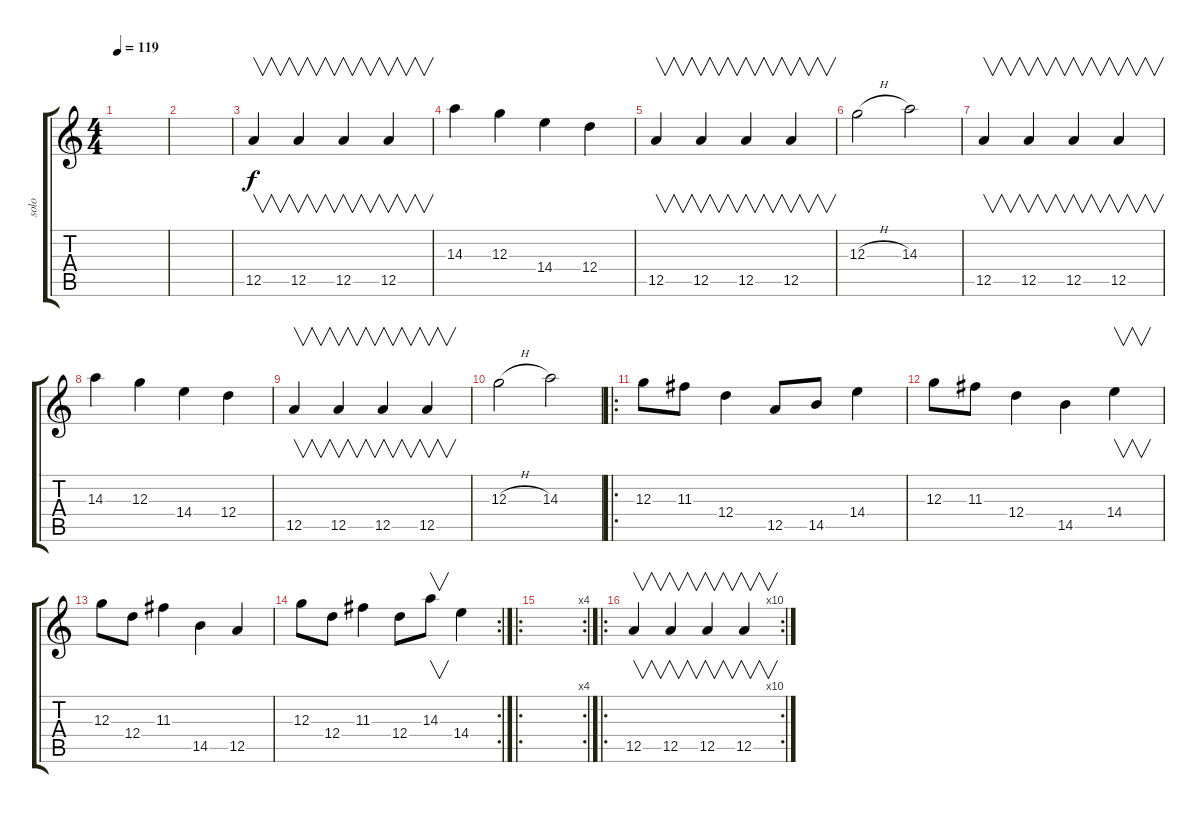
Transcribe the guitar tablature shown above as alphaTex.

\track ("solo" "solo") {instrument overdrivenguitar}
\staff {score tabs}
\tuning (E4 B3 G3 D3 A2 E2) {hide}
\ts (4 4)
\tempo 119
\clef g2
\ks c
|
|
12.5.4{v} 12.5.4{v} 12.5.4{v} 12.5.4{v} |
14.3.4 12.3.4 14.4.4 12.4.4 |
12.5.4{v} 12.5.4{v} 12.5.4{v} 12.5.4{v} |
12.3{h}.2 14.3.2 |
12.5.4{v} 12.5.4{v} 12.5.4{v} 12.5.4{v} |
14.3.4 12.3.4 14.4.4 12.4.4 |
12.5.4{v} 12.5.4{v} 12.5.4{v} 12.5.4{v} |
12.3{h}.2 14.3.2 |
\ro
12.3.8 11.3.8 12.4.4 12.5.8 14.5.8 14.4.4 |
12.3.8 11.3.8 12.4.4 14.5.4 14.4.4{v} |
12.3.8 12.4.8 11.3.4 14.5.4 12.5.4 |
\rc 2
12.3.8 12.4.8 11.3.4 12.4.8 14.3.8{v} 14.4.4 |
\ro
\rc 4
|
\ro
\rc 10
12.5.4{v} 12.5.4{v} 12.5.4{v} 12.5.4{v}
